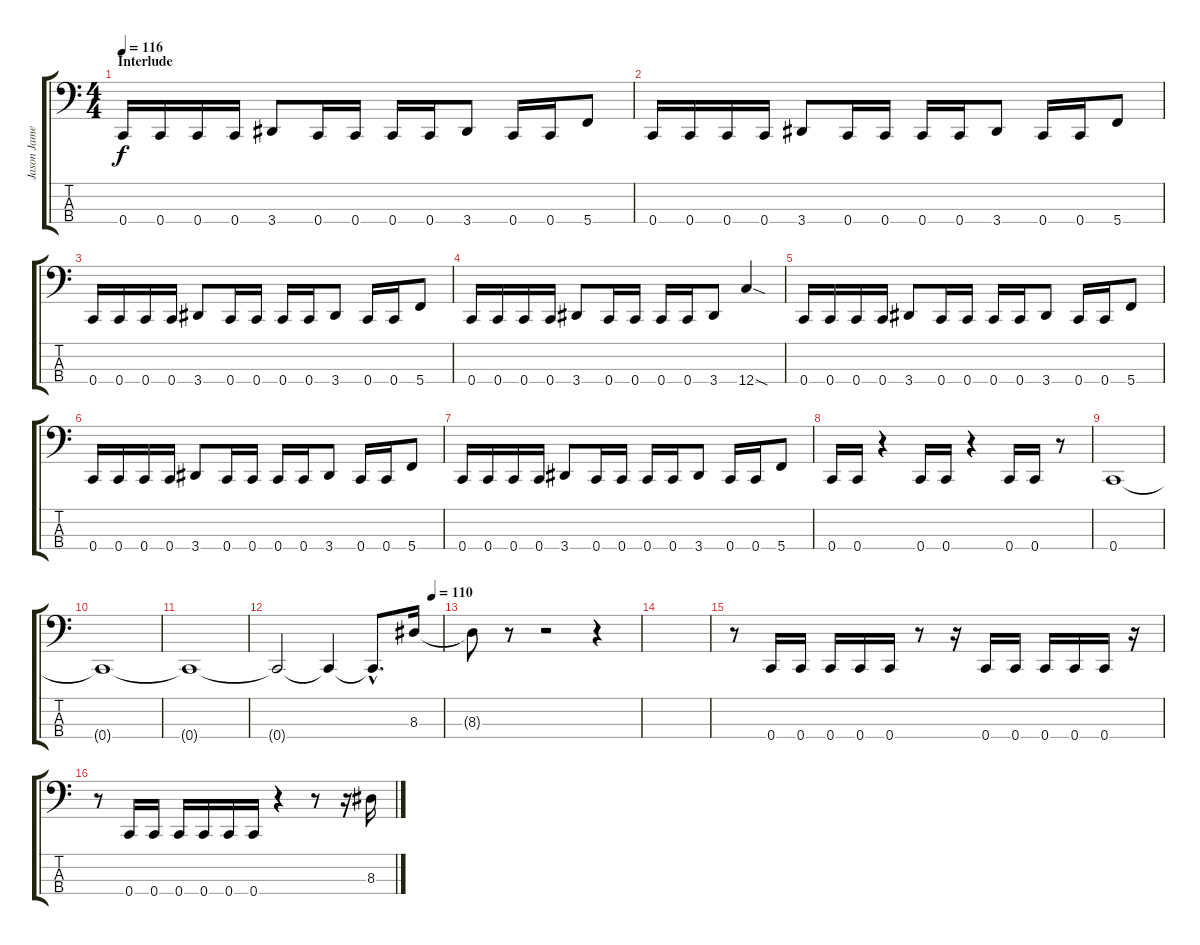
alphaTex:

\track ("Jason James" "Jason Jame") {instrument electricbasspick}
\staff {score tabs}
\tuning (F2 C2 G1 C1) {hide}
\ts (4 4)
\section ("" "Interlude")
\tempo 116
\clef f4
\ks c
0.4.16{dy f} 0.4.16 0.4.16 0.4.16 3.4.8 0.4.16 0.4.16 0.4.16 0.4.16 3.4.8 0.4.16 0.4.16 5.4.8 |
0.4.16 0.4.16 0.4.16 0.4.16 3.4.8 0.4.16 0.4.16 0.4.16 0.4.16 3.4.8 0.4.16 0.4.16 5.4.8 |
0.4.16 0.4.16 0.4.16 0.4.16 3.4.8 0.4.16 0.4.16 0.4.16 0.4.16 3.4.8 0.4.16 0.4.16 5.4.8 |
0.4.16 0.4.16 0.4.16 0.4.16 3.4.8 0.4.16 0.4.16 0.4.16 0.4.16 3.4.8 12.4{sod}.4 |
0.4.16 0.4.16 0.4.16 0.4.16 3.4.8 0.4.16 0.4.16 0.4.16 0.4.16 3.4.8 0.4.16 0.4.16 5.4.8 |
0.4.16 0.4.16 0.4.16 0.4.16 3.4.8 0.4.16 0.4.16 0.4.16 0.4.16 3.4.8 0.4.16 0.4.16 5.4.8 |
0.4.16 0.4.16 0.4.16 0.4.16 3.4.8 0.4.16 0.4.16 0.4.16 0.4.16 3.4.8 0.4.16 0.4.16 5.4.8 |
0.4.16 0.4.16 r.4 0.4.16 0.4.16 r.4 0.4.16 0.4.16 r.8 |
0.4.1 |
0.4{t}.1 |
0.4{t}.1 |
\tempo (110 0.9375)
0.4{t}.2 0.4{t}.4 0.4{hac t}.8{d} 8.3.16 |
8.3{t}.8 r.8 r.2 r.4 |
|
r.8 0.4.16 0.4.16 0.4.16 0.4.16 0.4.16 r.8 r.16 0.4.16 0.4.16 0.4.16 0.4.16 0.4.16 r.16 |
r.8 0.4.16 0.4.16 0.4.16 0.4.16 0.4.16 0.4.16 r.4 r.8 r.16 8.3.16
